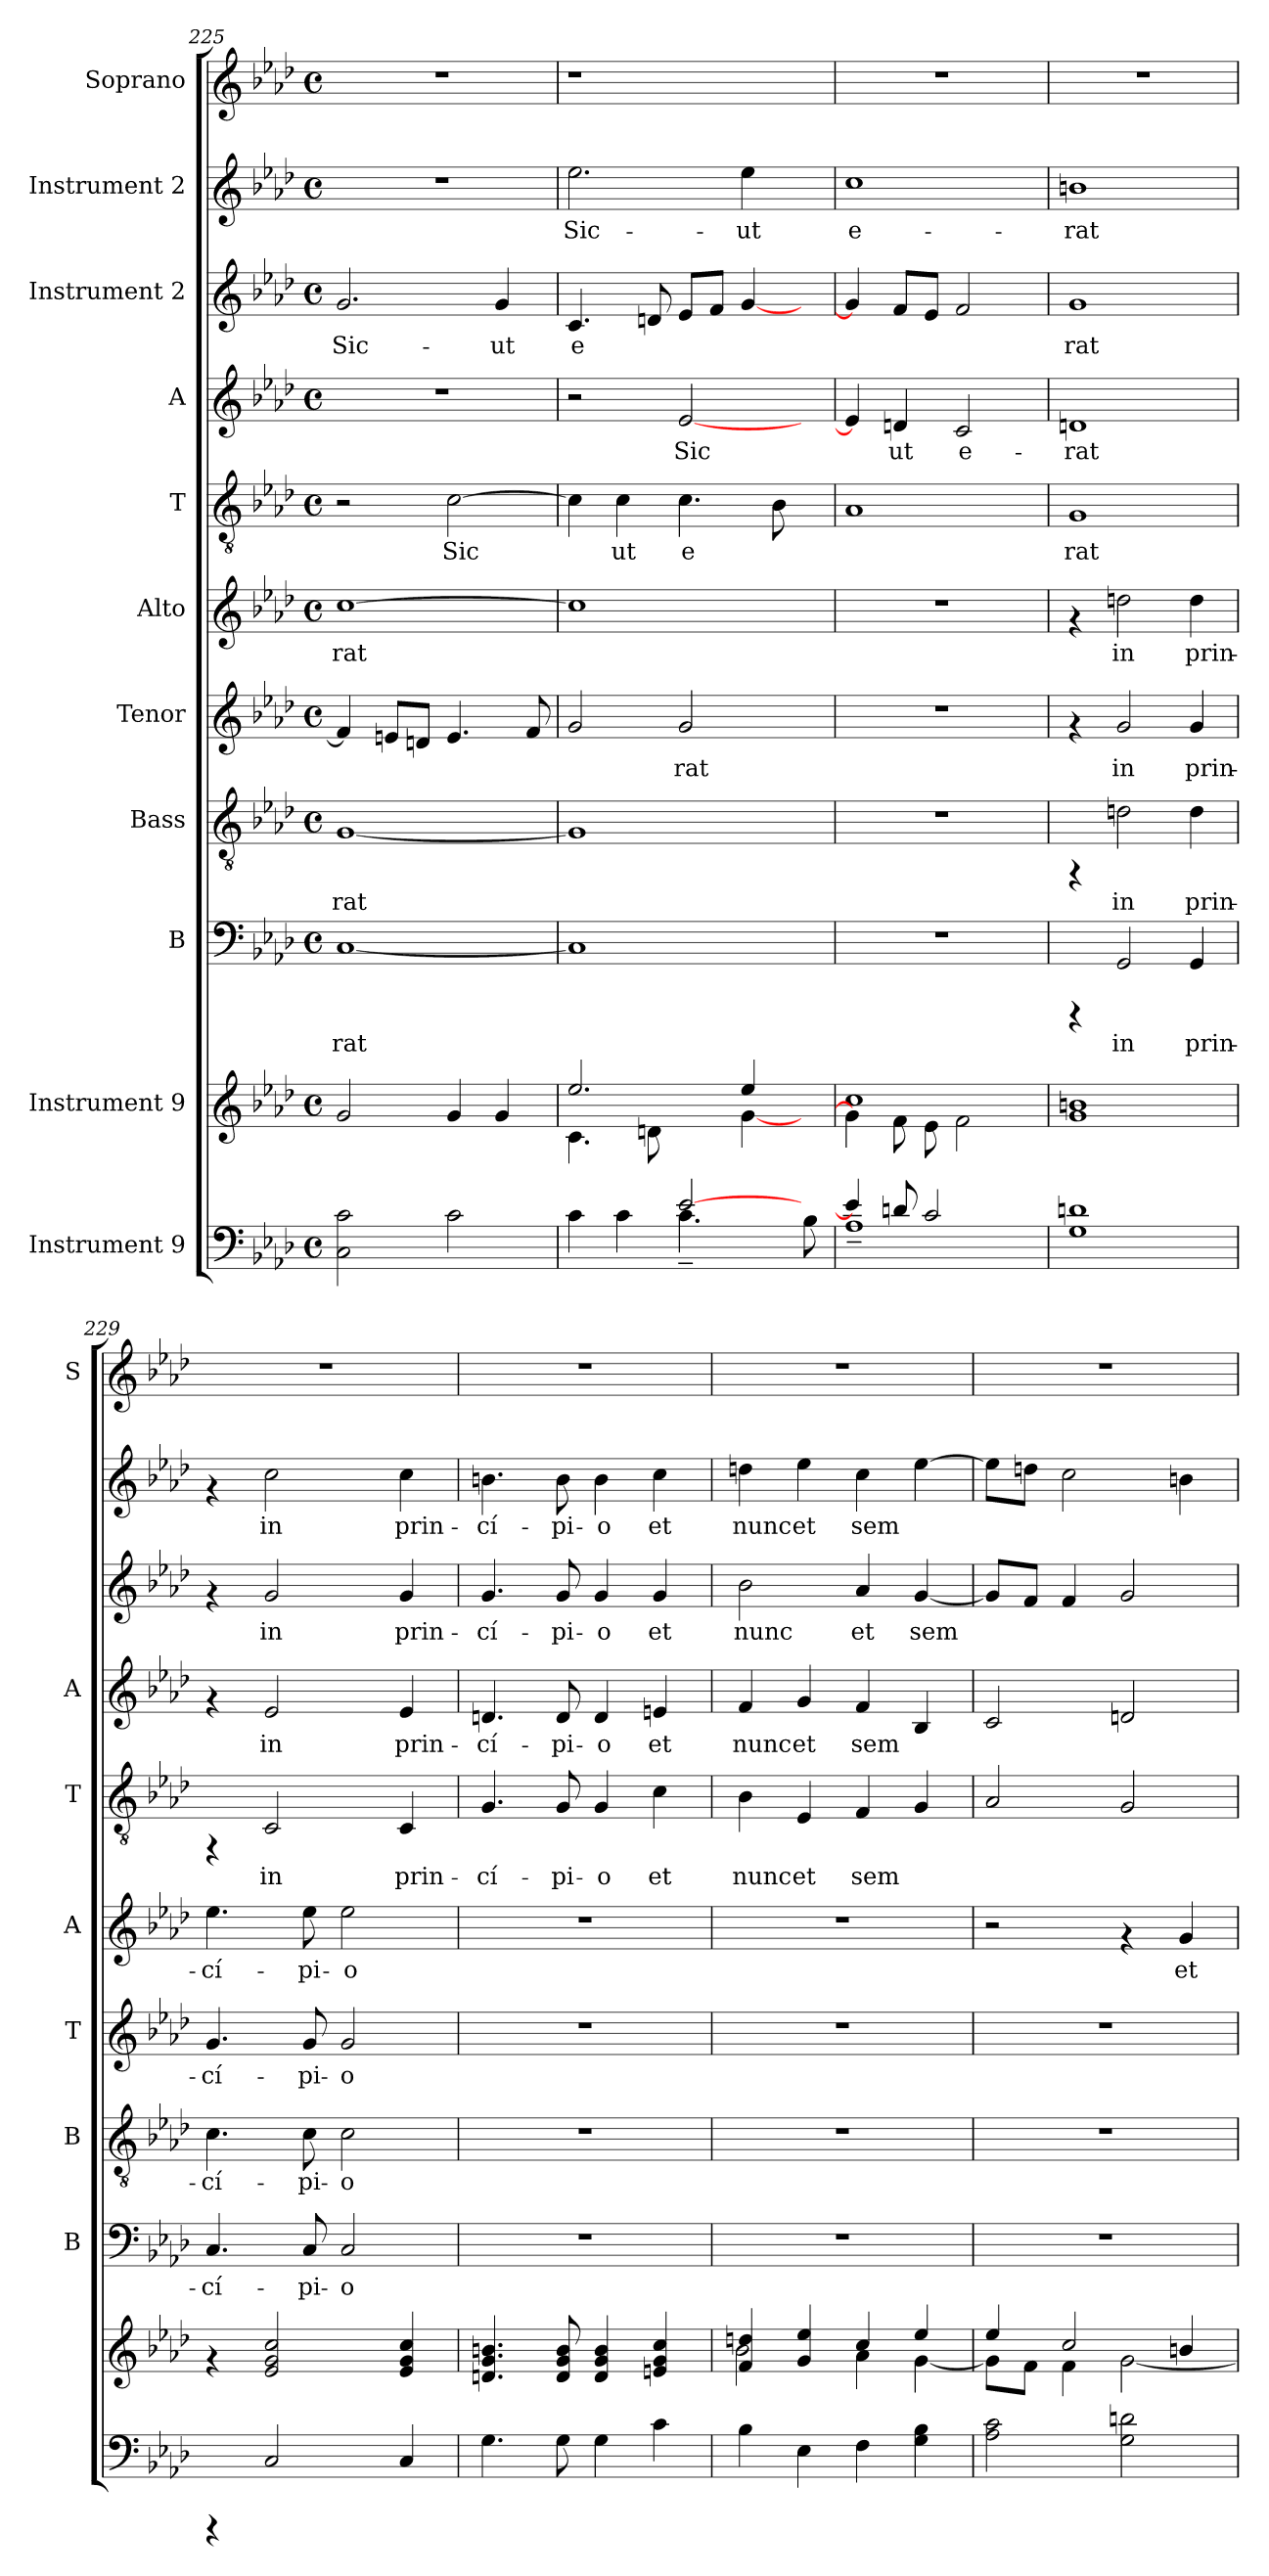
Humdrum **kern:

**kern	**kern	**kern	**text	**kern	**text	**kern	**text	**kern	**text	**kern	**text	**kern	**text	**kern	**text	**kern	**text	**kern
*part11	*part10	*part9	*part9	*part8	*part8	*part7	*part7	*part6	*part6	*part5	*part5	*part4	*part4	*part3	*part3	*part2	*part2	*part1
*staff11	*staff10	*staff9	*staff9	*staff8	*staff8	*staff7	*staff7	*staff6	*staff6	*staff5	*staff5	*staff4	*staff4	*staff3	*staff3	*staff2	*staff2	*staff1
*I"Instrument 9	*I"Instrument 9	*I"B	*	*I"Bass	*	*I"Tenor	*	*I"Alto	*	*I"T	*	*I"A	*	*I"Instrument 2	*	*I"Instrument 2	*	*I"Soprano
*	*	*I'B	*	*I'B	*	*I'T	*	*I'A	*	*I'T	*	*I'A	*	*	*	*	*	*I'S
*clefF4	*clefG2	*clefF4	*	*clefGv2	*	*clefG2	*	*clefG2	*	*clefGv2	*	*clefG2	*	*clefG2	*	*clefG2	*	*clefG2
*k[b-e-a-d-]	*k[b-e-a-d-]	*k[b-e-a-d-]	*	*k[b-e-a-d-]	*	*k[b-e-a-d-]	*	*k[b-e-a-d-]	*	*k[b-e-a-d-]	*	*k[b-e-a-d-]	*	*k[b-e-a-d-]	*	*k[b-e-a-d-]	*	*k[b-e-a-d-]
*A-:	*A-:	*A-:	*	*A-:	*	*A-:	*	*A-:	*	*A-:	*	*A-:	*	*A-:	*	*A-:	*	*A-:
*M4/4	*M4/4	*M4/4	*	*M4/4	*	*M4/4	*	*M4/4	*	*M4/4	*	*M4/4	*	*M4/4	*	*M4/4	*	*M4/4
*met(c)	*met(c)	*met(c)	*	*met(c)	*	*met(c)	*	*met(c)	*	*met(c)	*	*met(c)	*	*met(c)	*	*met(c)	*	*met(c)
=225	=225	=225	=225	=225	=225	=225	=225	=225	=225	=225	=225	=225	=225	=225	=225	=225	=225	=225
!	!	!	!LO:LY:b:cj	!	!LO:LY:b:cj	!	!LO:LY:b:cj	!	!LO:LY:b:cj	!	!	!	!	!	!LO:LY:b:cj	!	!	!
2c\ 2C\	2g/	[<1C	-rat	[<1G	-rat	4f/]	--	[>1cc	-rat	2r	.	1r	.	2.g/	Sic-	1r	.	1r
!	!	!	!	!	!	!	!LO:LY:b:cj	!	!	!	!	!	!	!	!	!	!	!
.	.	.	.	.	.	8en/L	--	.	.	.	.	.	.	.	.	.	.	.
!	!	!	!	!	!	!	!LO:LY:b:cj	!	!	!	!	!	!	!	!	!	!	!
.	.	.	.	.	.	8dn/J	--	.	.	.	.	.	.	.	.	.	.	.
!	!	!	!	!	!	!	!LO:LY:b:cj	!	!	!	!LO:LY:b:cj	!	!	!	!	!	!	!
2c\	4g/	.	.	.	.	4.e/	--	.	.	[>2c\	Sic-	.	.	.	.	.	.	.
!	!	!	!	!	!	!	!	!	!	!	!	!	!	!	!LO:LY:b:cj	!	!	!
.	4g/	.	.	.	.	.	.	.	.	.	.	.	.	4g/	-ut	.	.	.
!	!	!	!	!	!	!	!LO:LY:b:cj	!	!	!	!	!	!	!	!	!	!	!
.	.	.	.	.	.	8f/	--	.	.	.	.	.	.	.	.	.	.	.
!!LO:PB:g=z
=226	=226	=226	=226	=226	=226	=226	=226	=226	=226	=226	=226	=226	=226	=226	=226	=226	=226	=226
*^	*^	*	*	*	*	*	*	*	*	*	*	*	*	*	*	*	*	*
*	*	*	*^	*	*	*	*	*	*	*	*	*	*	*	*	*	*	*	*	*
!	!	!	!	!	!	!LO:LY:b:cj	!	!LO:LY:b:cj	!	!LO:LY:b:cj	!	!LO:LY:b:cj	!	!LO:LY:b:cj	!	!	!	!LO:LY:b:cj	!	!LO:LY:b:cj	!
4c\	2ryy	2.ee-/	4.c\	2ryy	1C]	.	1G]	.	2g/	--	1cc]	.	4c\]	--	2r	.	4.c/	e-	2.ee-\	Sic-	1r
!	!	!	!	!	!	!	!	!	!	!	!	!	!	!LO:LY:b:cj	!	!	!	!	!	!	!
4c\	.	.	.	.	.	.	.	.	.	.	.	.	4c\	-ut	.	.	.	.	.	.	.
!	!	!	!	!	!	!	!	!	!	!	!	!	!	!	!	!	!	!LO:LY:b:cj	!	!	!
.	.	.	8dn\	.	.	.	.	.	.	.	.	.	.	.	.	.	8dn/	--	.	.	.
!	!	!	!	!	!	!	!	!	!	!LO:LY:b:cj	!	!	!	!LO:LY:b:cj	!	!LO:LY:b:cj	!	!LO:LY:b:cj	!	!	!
[>2e-/	4.c~>\	.	4ryy	8e-\	.	.	.	.	2g/	-rat	.	.	4.c\	e-	[<2e-/	Sic-	8e-/L	--	.	.	.
!	!	!	!	!	!	!	!	!	!	!	!	!	!	!	!	!	!	!LO:LY:b:cj	!	!	!
.	.	.	.	8f\J	.	.	.	.	.	.	.	.	.	.	.	.	8f/J	--	.	.	.
!	!	!	!	!	!	!	!	!	!	!	!	!	!	!	!	!	!	!LO:LY:b:cj	!	!LO:LY:b:cj	!
.	.	4ee-/	[<4g\	8ryy	.	.	.	.	.	.	.	.	.	.	.	.	[<4g/	--	4ee-\	-ut	.
!	!	!	!	!	!	!	!	!	!	!	!	!	!	!LO:LY:b:cj	!	!	!	!	!	!	!
.	4ryy	.	.	4ryy	.	.	.	.	.	.	.	.	8B-\	--	.	.	.	.	.	.	.
8B-\	.	8ryy	8ryy	.	8ryy	.	8ryy	.	8ryy	.	8ryy	.	8ryy	.	8ryy	.	8ryy	.	8ryy	.	8ryy
=227	=227	=227	=227	=227	=227	=227	=227	=227	=227	=227	=227	=227	=227	=227	=227	=227	=227	=227	=227	=227	=227
!	!	!	!	!	!	!	!	!	!	!	!	!	!	!LO:LY:b:cj	!	!LO:LY:b:cj	!	!LO:LY:b:cj	!	!LO:LY:b:cj	!
4e-/]	1A-~>	1cc	4g\]	4ryy	1r	.	1r	.	1r	.	1r	.	1A-	--	4e-/]	--	4g/]	--	1cc	e-	1r
!	!	!	!	!	!	!	!	!	!	!	!	!	!	!	!	!LO:LY:b:cj	!	!LO:LY:b:cj	!	!	!
8dn/	.	.	4ryy	8f\	.	.	.	.	.	.	.	.	.	.	4dn/	-ut	8f/L	--	.	.	.
!	!	!	!	!	!	!	!	!	!	!	!	!	!	!	!	!	!	!LO:LY:b:cj	!	!	!
2c/	.	.	.	8e-\	.	.	.	.	.	.	.	.	.	.	.	.	8e-/J	--	.	.	.
!	!	!	!	!	!	!	!	!	!	!	!	!	!	!	!	!LO:LY:b:cj	!	!LO:LY:b:cj	!	!	!
.	.	.	2f\	2ryy	.	.	.	.	.	.	.	.	.	.	2c/	e-	2f/	--	.	.	.
8ryy	.	.	.	.	.	.	.	.	.	.	.	.	.	.	.	.	.	.	.	.	.
*v	*v	*	*	*	*	*	*	*	*	*	*	*	*	*	*	*	*	*	*	*	*
*	*v	*v	*v	*	*	*	*	*	*	*	*	*	*	*	*	*	*	*	*	*
=228	=228	=228	=228	=228	=228	=228	=228	=228	=228	=228	=228	=228	=228	=228	=228	=228	=228	=228
!	!	!	!	!	!	!	!	!	!	!	!LO:LY:b:cj	!	!LO:LY:b:cj	!	!LO:LY:b:cj	!	!LO:LY:b:cj	!
1dn 1G	1g 1bn	4rCCC	.	4rFF	.	4rf	.	4rf	.	1G	-rat	1dn	-rat	1g	-rat	1bn	-rat	1r
!	!	!	!LO:LY:b:cj	!	!LO:LY:b:cj	!	!LO:LY:b:cj	!	!LO:LY:b:cj	!	!	!	!	!	!	!	!	!
.	.	2GG/	in	2dn\	in	2g/	in	2ddn\	in	.	.	.	.	.	.	.	.	.
!	!	!	!LO:LY:b:cj	!	!LO:LY:b:cj	!	!LO:LY:b:cj	!	!LO:LY:b:cj	!	!	!	!	!	!	!	!	!
.	.	4GG/	prin-	4d\	prin-	4g/	prin-	4dd\	prin-	.	.	.	.	.	.	.	.	.
=229	=229	=229	=229	=229	=229	=229	=229	=229	=229	=229	=229	=229	=229	=229	=229	=229	=229	=229
!	!	!	!LO:LY:b:cj	!	!LO:LY:b:cj	!	!LO:LY:b:cj	!	!LO:LY:b:cj	!	!	!	!	!	!	!	!	!
4rCCC	4rf	4.C/	-cí-	4.c\	-cí-	4.g/	-cí-	4.ee-\	-cí-	4rFF	.	4rf	.	4rf	.	4rf	.	1r
!	!	!	!	!	!	!	!	!	!	!	!LO:LY:b:cj	!	!LO:LY:b:cj	!	!LO:LY:b:cj	!	!LO:LY:b:cj	!
2C/	2g/ 2e-/ 2cc/	.	.	.	.	.	.	.	.	2C/	in	2e-/	in	2g/	in	2cc\	in	.
!	!	!	!LO:LY:b:cj	!	!LO:LY:b:cj	!	!LO:LY:b:cj	!	!LO:LY:b:cj	!	!	!	!	!	!	!	!	!
.	.	8C/	-pi-	8c\	-pi-	8g/	-pi-	8ee-\	-pi-	.	.	.	.	.	.	.	.	.
!	!	!	!LO:LY:b:cj	!	!LO:LY:b:cj	!	!LO:LY:b:cj	!	!LO:LY:b:cj	!	!	!	!	!	!	!	!	!
.	.	2C/	-o	2c\	-o	2g/	-o	2ee-\	-o	.	.	.	.	.	.	.	.	.
!	!	!	!	!	!	!	!	!	!	!	!LO:LY:b:cj	!	!LO:LY:b:cj	!	!LO:LY:b:cj	!	!LO:LY:b:cj	!
4C/	4cc/ 4g/ 4e-/	.	.	.	.	.	.	.	.	4C/	prin-	4e-/	prin-	4g/	prin-	4cc\	prin-	.
=230	=230	=230	=230	=230	=230	=230	=230	=230	=230	=230	=230	=230	=230	=230	=230	=230	=230	=230
!	!	!	!	!	!	!	!	!	!	!	!LO:LY:b:cj	!	!LO:LY:b:cj	!	!LO:LY:b:cj	!	!LO:LY:b:cj	!
4.G\	4.bn/ 4.g/ 4.dn/	1r	.	1r	.	1r	.	1r	.	4.G/	-cí-	4.dn/	-cí-	4.g/	-cí-	4.bn\	-cí-	1r
!	!	!	!	!	!	!	!	!	!	!	!LO:LY:b:cj	!	!LO:LY:b:cj	!	!LO:LY:b:cj	!	!LO:LY:b:cj	!
8G\	8b/ 8d/ 8g/	.	.	.	.	.	.	.	.	8G/	-pi-	8d/	-pi-	8g/	-pi-	8b\	-pi-	.
!	!	!	!	!	!	!	!	!	!	!	!LO:LY:b:cj	!	!LO:LY:b:cj	!	!LO:LY:b:cj	!	!LO:LY:b:cj	!
4G\	4b/ 4d/ 4g/	.	.	.	.	.	.	.	.	4G/	-o	4d/	-o	4g/	-o	4b\	-o	.
!	!	!	!	!	!	!	!	!	!	!	!LO:LY:b:cj	!	!LO:LY:b:cj	!	!LO:LY:b:cj	!	!LO:LY:b:cj	!
4c\	4cc/ 4g/ 4en/	.	.	.	.	.	.	.	.	4c\	et	4en/	et	4g/	et	4cc\	et	.
!!LO:PB:g=z
=231	=231	=231	=231	=231	=231	=231	=231	=231	=231	=231	=231	=231	=231	=231	=231	=231	=231	=231
*	*^	*	*	*	*	*	*	*	*	*	*	*	*	*	*	*	*	*
!	!	!	!	!	!	!	!	!	!	!	!	!LO:LY:b:cj	!	!LO:LY:b:cj	!	!LO:LY:b:cj	!	!LO:LY:b:cj	!
4B-\	4f/ 4ddn/	2b-\	1r	.	1r	.	1r	.	1r	.	4B-\	nunc	4f/	nunc	2b-\	nunc	4ddn\	nunc	1r
!	!	!	!	!	!	!	!	!	!	!	!	!LO:LY:b:cj	!	!LO:LY:b:cj	!	!	!	!LO:LY:b:cj	!
4E-\	4g/ 4ee-/	.	.	.	.	.	.	.	.	.	4E-/	et	4g/	et	.	.	4ee-\	et	.
!	!	!	!	!	!	!	!	!	!	!	!	!LO:LY:b:cj	!	!LO:LY:b:cj	!	!LO:LY:b:cj	!	!LO:LY:b:cj	!
4F\	4cc/	4a-\	.	.	.	.	.	.	.	.	4F/	sem-	4f/	sem-	4a-/	et	4cc\	sem-	.
!	!	!	!	!	!	!	!	!	!	!	!	!LO:LY:b:cj	!	!LO:LY:b:cj	!	!LO:LY:b:cj	!	!LO:LY:b:cj	!
4B-\ 4G\	4ee-/	[<4g\	.	.	.	.	.	.	.	.	4G/	--	4B-/	--	[<4g/	sem-	[>4ee-\	--	.
=232	=232	=232	=232	=232	=232	=232	=232	=232	=232	=232	=232	=232	=232	=232	=232	=232	=232	=232	=232
!	!	!	!	!	!	!	!	!	!	!	!	!LO:LY:b:cj	!	!LO:LY:b:cj	!	!LO:LY:b:cj	!	!LO:LY:b:cj	!
2c\ 2A-\	4ee-/	8g\L]	1r	.	1r	.	1r	.	2r	.	2A-/	--	2c/	--	8g/L]	--	8ee-\L]	--	1r
!	!	!	!	!	!	!	!	!	!	!	!	!	!	!	!	!LO:LY:b:cj	!	!LO:LY:b:cj	!
.	.	8f\J	.	.	.	.	.	.	.	.	.	.	.	.	8f/J	--	8ddn\J	--	.
!	!	!	!	!	!	!	!	!	!	!	!	!	!	!	!	!LO:LY:b:cj	!	!LO:LY:b:cj	!
.	2cc/	4f\	.	.	.	.	.	.	.	.	.	.	.	.	4f/	--	2cc\	--	.
!	!	!	!	!	!	!	!	!	!	!	!	!LO:LY:b:cj	!	!LO:LY:b:cj	!	!LO:LY:b:cj	!	!	!
2dn\ 2G\	.	[<2g\	.	.	.	.	.	.	4rf	.	2G/	--	2dn/	--	2g/	--	.	.	.
!	!	!	!	!	!	!	!	!	!	!LO:LY:b:cj	!	!	!	!	!	!	!	!LO:LY:b:cj	!
.	4bn/	.	.	.	.	.	.	.	4g/	et	.	.	.	.	.	.	4bn\	--	.
*	*v	*v	*	*	*	*	*	*	*	*	*	*	*	*	*	*	*	*	*
=	=	=	=	=	=	=	=	=	=	=	=	=	=	=	=	=	=	=
*-	*-	*-	*-	*-	*-	*-	*-	*-	*-	*-	*-	*-	*-	*-	*-	*-	*-	*-
